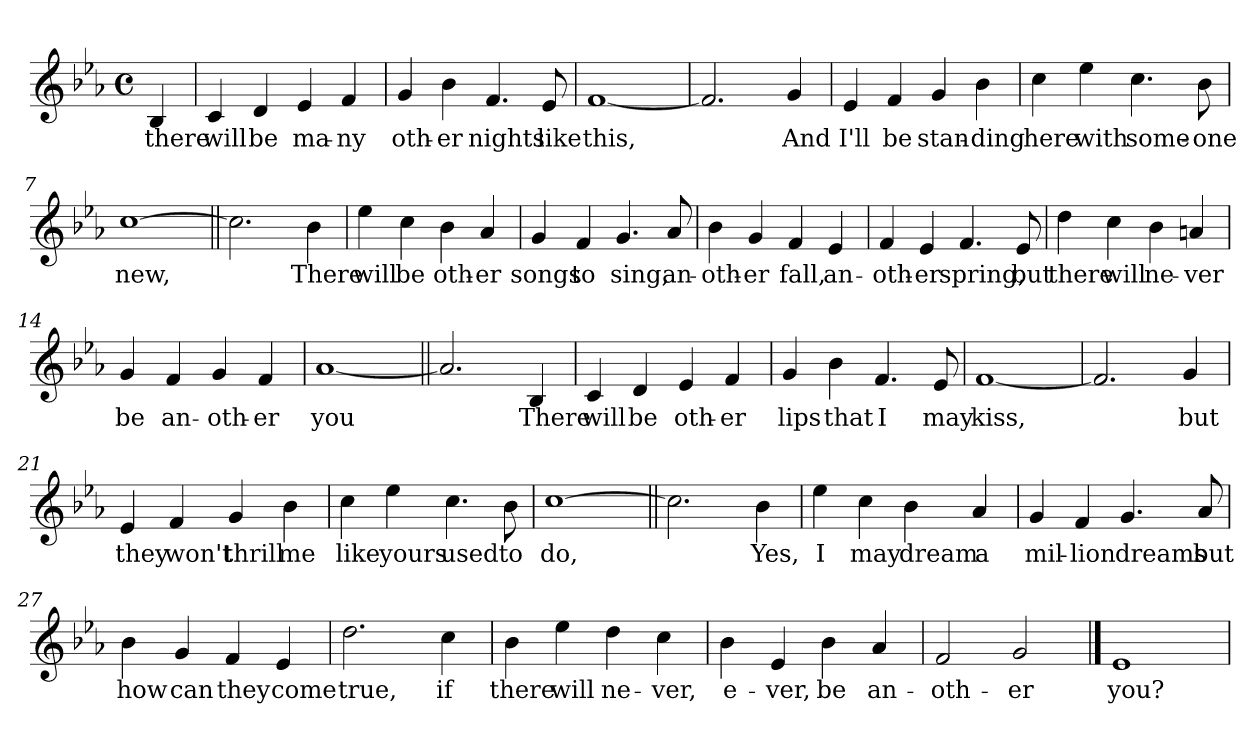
**kern	**text
*part1	*part1
*staff1	*staff1
*clefG2	*
*k[b-e-a-]	*
*E-:	*
*M4/4	*
*met(c)	*
=||	=||
!	!LO:LY:b
4B-	there
=1	=1
!	!LO:LY:b
4c	will
!	!LO:LY:b
4d	be
!	!LO:LY:b
4e-	ma-
!	!LO:LY:b
4f	-ny
=2	=2
!	!LO:LY:b
4g	oth-
!	!LO:LY:b
4b-	-er
!	!LO:LY:b
4.f	nights
!	!LO:LY:b
8e-	like
=3	=3
!	!LO:LY:b
[1f	this,
=4	=4
2.f]	.
!	!LO:LY:b
4g	And
!!LO:LB:g=z
=5	=5
!	!LO:LY:b
4e-	I'll
!	!LO:LY:b
4f	be
!	!LO:LY:b
4g	stan-
!	!LO:LY:b
4b-	-ding
=6	=6
!	!LO:LY:b
4cc	here
!	!LO:LY:b
4ee-	with
!	!LO:LY:b
4.cc	some-
!	!LO:LY:b
8b-	-one
=7	=7
!	!LO:LY:b
[1cc	new,
=8||	=8||
2.cc]	.
!	!LO:LY:b
4b-	There
!!LO:LB:g=z
=9	=9
!	!LO:LY:b
4ee-	will
!	!LO:LY:b
4cc	be
!	!LO:LY:b
4b-	oth-
!	!LO:LY:b
4a-	-er
=10	=10
!	!LO:LY:b
4g	songs
!	!LO:LY:b
4f	to
!	!LO:LY:b
4.g	sing,
!	!LO:LY:b
8a-	an-
=11	=11
!	!LO:LY:b
4b-	-oth-
!	!LO:LY:b
4g	-er
!	!LO:LY:b
4f	fall,
!	!LO:LY:b
4e-	an-
=12	=12
!	!LO:LY:b
4f	-oth-
!	!LO:LY:b
4e-	-er
!	!LO:LY:b
4.f	spring,
!	!LO:LY:b
8e-	but
!!LO:LB:g=z
=13	=13
!	!LO:LY:b
4dd	there
!	!LO:LY:b
4cc	will
!	!LO:LY:b
4b-	ne-
!	!LO:LY:b
4a	-ver
=14	=14
!	!LO:LY:b
4g	be
!	!LO:LY:b
4f	an-
!	!LO:LY:b
4g	-oth-
!	!LO:LY:b
4f	-er
=15	=15
!	!LO:LY:b
[1a-	you
=16||	=16||
2.a-]	.
!	!LO:LY:b
4B-	There
!!LO:LB:g=z
=17	=17
!	!LO:LY:b
4c	will
!	!LO:LY:b
4d	be
!	!LO:LY:b
4e-	oth-
!	!LO:LY:b
4f	-er
=18	=18
!	!LO:LY:b
4g	lips
!	!LO:LY:b
4b-	that
!	!LO:LY:b
4.f	I
!	!LO:LY:b
8e-	may
=19	=19
!	!LO:LY:b
[1f	kiss,
=20	=20
2.f]	.
!	!LO:LY:b
4g	but
!!LO:LB:g=z
=21	=21
!	!LO:LY:b
4e-	they
!	!LO:LY:b
4f	won't
!	!LO:LY:b
4g	thrill
!	!LO:LY:b
4b-	me
=22	=22
!	!LO:LY:b
4cc	like
!	!LO:LY:b
4ee-	yours
!	!LO:LY:b
4.cc	used
!	!LO:LY:b
8b-	to
=23	=23
!	!LO:LY:b
[1cc	do,
=24||	=24||
2.cc]	.
!	!LO:LY:b
4b-	Yes,
!!LO:LB:g=z
=25	=25
!	!LO:LY:b
4ee-	I
!	!LO:LY:b
4cc	may
!	!LO:LY:b
4b-	dream
!	!LO:LY:b
4a-	a
=26	=26
!	!LO:LY:b
4g	mil-
!	!LO:LY:b
4f	-lion
!	!LO:LY:b
4.g	dreams
!	!LO:LY:b
8a-	but
=27	=27
!	!LO:LY:b
4b-	how
!	!LO:LY:b
4g	can
!	!LO:LY:b
4f	they
!	!LO:LY:b
4e-	come
=28	=28
!	!LO:LY:b
2.dd	true,
!	!LO:LY:b
4cc	if
!!LO:LB:g=z
=29	=29
!	!LO:LY:b
4b-	there
!	!LO:LY:b
4ee-	will
!	!LO:LY:b
4dd	ne-
!	!LO:LY:b
4cc	-ver,
=30	=30
!	!LO:LY:b
4b-	e-
!	!LO:LY:b
4e-	-ver,
!	!LO:LY:b
4b-	be
!	!LO:LY:b
4a-	an-
=31	=31
!	!LO:LY:b
2f	-oth-
!	!LO:LY:b
2g	-er
==32	==32
!	!LO:LY:b
1e-	you?
=	=
*-	*-
